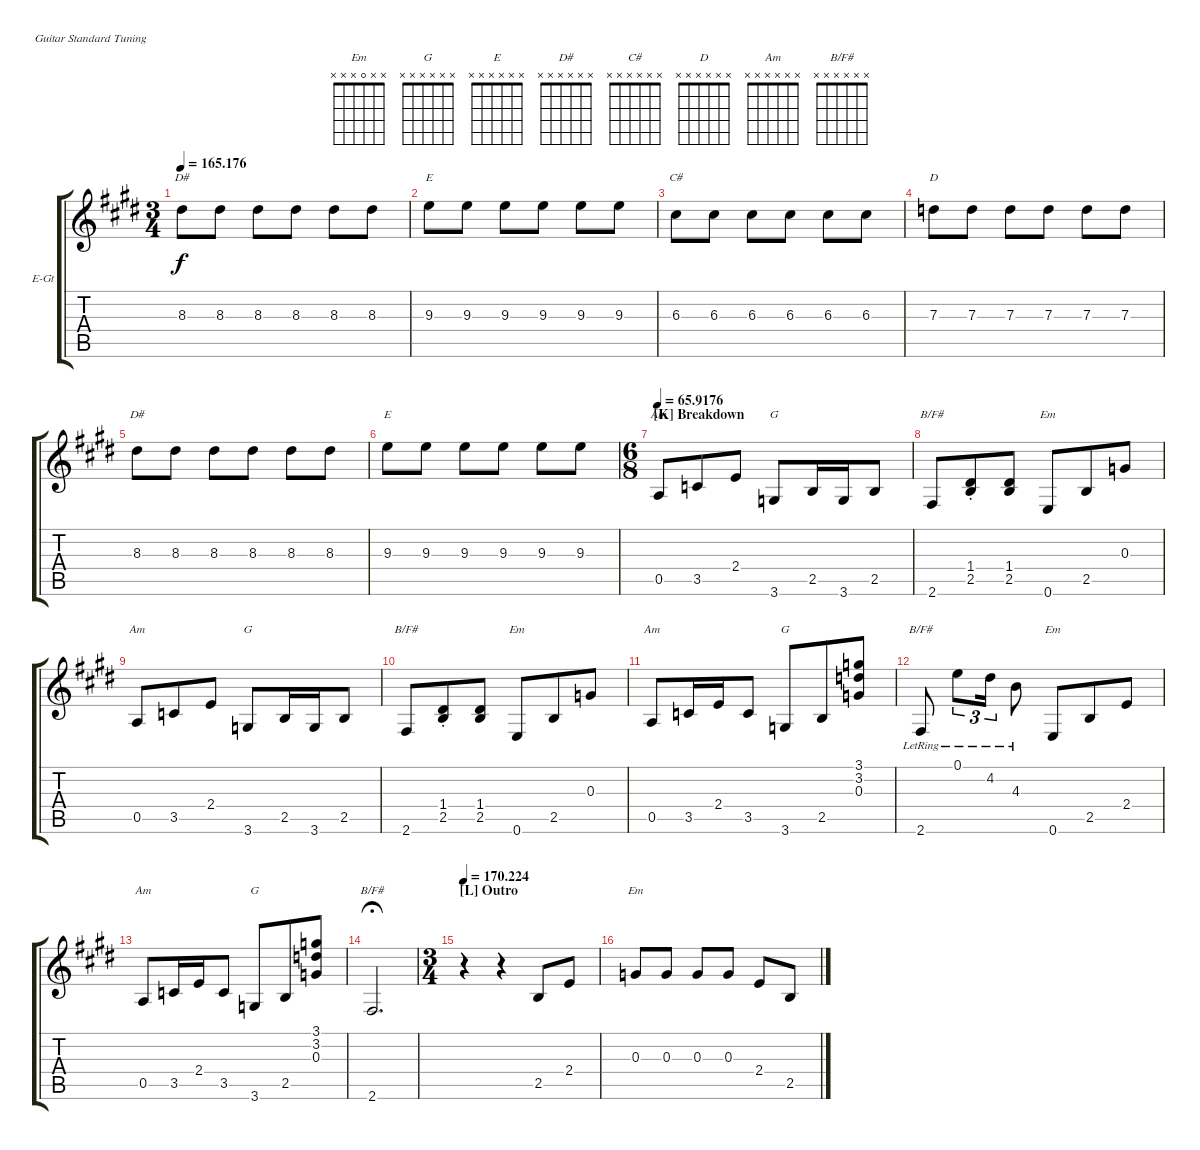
\defaultSystemsLayout 4
\bracketExtendMode groupsimilarinstruments
\firstSystemTrackNameOrientation horizontal
\otherSystemsTrackNameOrientation horizontal
\track ("Troy Van Leeuwen (Gtr 2)" "E-Gt") {multiBarRest instrument distortionguitar}
\staff {score tabs}
\tuning (E4 B3 G3 D3 A2 E2)
\chord ("Em" x x x x x x)
\chord ("G" x x x x x x)
\chord ("E" x x x x x x)
\chord ("D#" x x x x x x)
\chord ("C#" x x x x x x)
\chord ("D" x x x x x x)
\chord ("Am" x x x x x x)
\chord ("B/F#" x x x x x x)
\chord ("Em" x x 0 x x x)
\ts (3 4)
\tempo
165.176
\accidentals auto
\clef g2
\ottava regular
\simile none
\ks e
8.3.8{ch "D#" dy f} 8.3.8 8.3.8 8.3.8 8.3.8 8.3.8 |
9.3.8{ch "E"} 9.3.8 9.3.8 9.3.8 9.3.8 9.3.8 |
6.3.8{ch "C#"} 6.3.8 6.3.8 6.3.8 6.3.8 6.3.8 |
7.3.8{ch "D"} 7.3.8 7.3.8 7.3.8 7.3.8 7.3.8 |
8.3.8{ch "D#"} 8.3.8 8.3.8 8.3.8 8.3.8 8.3.8 |
9.3.8{ch "E"} 9.3.8 9.3.8 9.3.8 9.3.8 9.3.8 |
\ts (6 8)
\section ("K" "Breakdown")
\tempo
65.9176 0.5.8{ch "Am"} 3.5.8 2.4.8 3.6.8{ch "G"} 2.5.16 3.6.16 2.5.8 |
2.6.8{ch "B/F#"} (2.5{st} 1.4{st}).8 (2.5 1.4).8 0.6.8{ch "Em"} 2.5.8 0.3.8 |
0.5.8{ch "Am"} 3.5.8 2.4.8 3.6.8{ch "G"} 2.5.16 3.6.16 2.5.8 |
2.6.8{ch "B/F#"} (2.5{st} 1.4{st}).8 (2.5 1.4).8 0.6.8{ch "Em"} 2.5.8 0.3.8 |
0.5.8{ch "Am"} 3.5.16 2.4.16 3.5.8 3.6.8{ch "G"} 2.5.8 (0.3 3.2 3.1).8 |
2.6{lr}.8{ch "B/F#"} 0.1{lr}.8{tu (3 2)} 4.2{lr}.16{tu (3 2)} 4.3{lr}.8 0.6.8{ch "Em"} 2.5.8 2.4.8 |
0.5.8{ch "Am"} 3.5.16 2.4.16 3.5.8 3.6.8{ch "G"} 2.5.8 (0.3 3.2 3.1).8 |
2.6.2{d ch "B/F#" fermata (medium 0.5)} |
\ts (3 4)
\section ("L" "Outro")
\tempo
170.224 r.4 r.4 2.5.8 2.4.8 |
0.3.8{ch "Em"} 0.3.8 0.3.8 0.3.8 2.4.8 2.5.8
